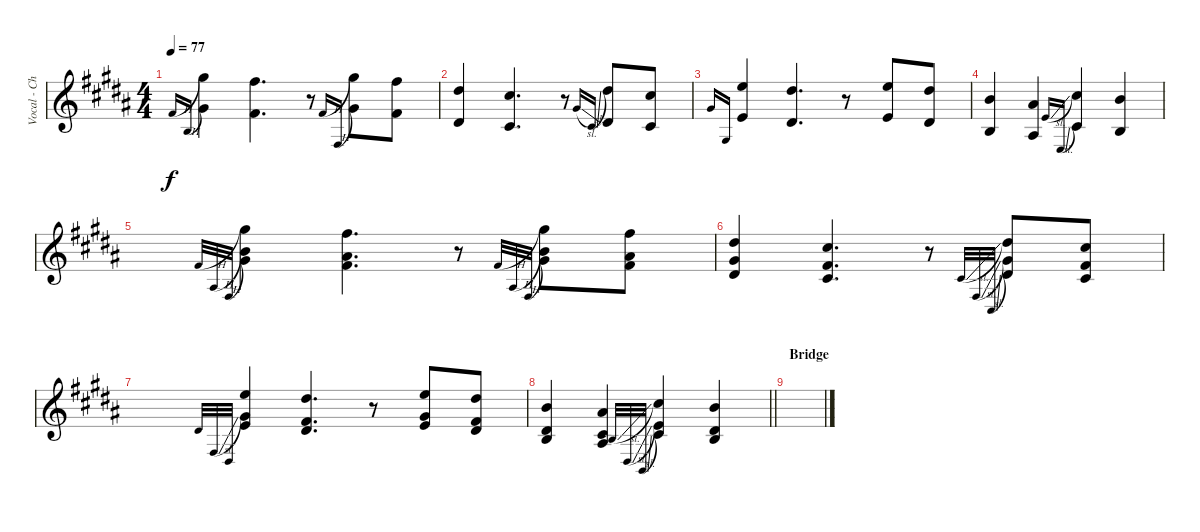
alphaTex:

\track ("Vocal - Choir" "Vocal - Ch") {instrument tuba}
\staff {score}
\tuning (Eb4 Bb3 Gb3 Db3 Ab2 D2) {hide}
\ts (4 4)
\tempo 77
\clef g2
\ks g#minor
3.1{h}.16{gr onbeat dy f} 5.3{h}.16{gr onbeat} (17.1 14.3).4 (15.1 17.4).4{d} r.8 3.1{h}.16{gr onbeat} 5.4{h}.16{gr onbeat} (17.1 19.4).8 (15.1 17.4).8 |
(0.1 17.2).4 (15.2 17.5).4{d} r.8 5.1{sl}.16{gr onbeat} 3.2{sl}.16{gr onbeat} (0.1 17.2).8 (15.2 17.5).8 |
5.1.16{gr onbeat} 7.4.16{gr onbeat} (13.1 15.4).4 (12.1 14.4).4{d} r.8 (13.1 15.4).8 (12.1 14.4).8 |
(13.2 15.5).4 (12.2 14.5).4 1.1{sl}.16{gr onbeat} 3.4{sl}.16{gr onbeat} (10.1 12.4).4 (8.1 10.4).4 |
3.1{h}.32{gr onbeat} 4.3{h}.32{gr onbeat} 5.4{h}.32{gr onbeat} (17.1 17.3 19.4).4 (15.1 16.3 17.4).4{d} r.8 3.1{h}.32{gr onbeat} 4.3{h}.32{gr onbeat} 5.4{h}.32{gr onbeat} (17.1 17.3 19.4).8 (15.1 16.3 17.4).8 |
(17.2 19.4 19.5).4 (19.3 17.4 17.5).4{d} r.8 3.2{sl}.32{gr onbeat} 5.4{sl}.32{gr onbeat} 5.5{sl}.32{gr onbeat} (17.2 19.4 19.5).8 (19.3 17.4 17.5).8 |
5.2.32{gr onbeat} 5.4{sl}.32{gr onbeat} 7.5.32{gr onbeat} (18.2 19.4 20.5).4 (17.2 17.4 19.5).4{d} r.8 (18.2 19.4 20.5).8 (17.2 17.4 19.5).8 |
\barLineRight lightlight
(0.1 17.3 15.5).4 (0.2 16.3 17.5).4 1.2{sl}.32{gr onbeat} 2.4{sl}.32{gr onbeat} 3.5{sl}.32{gr onbeat} (15.2 15.4 17.5).4 (13.2 14.4 15.5).4 |
\section ("" "Bridge")
